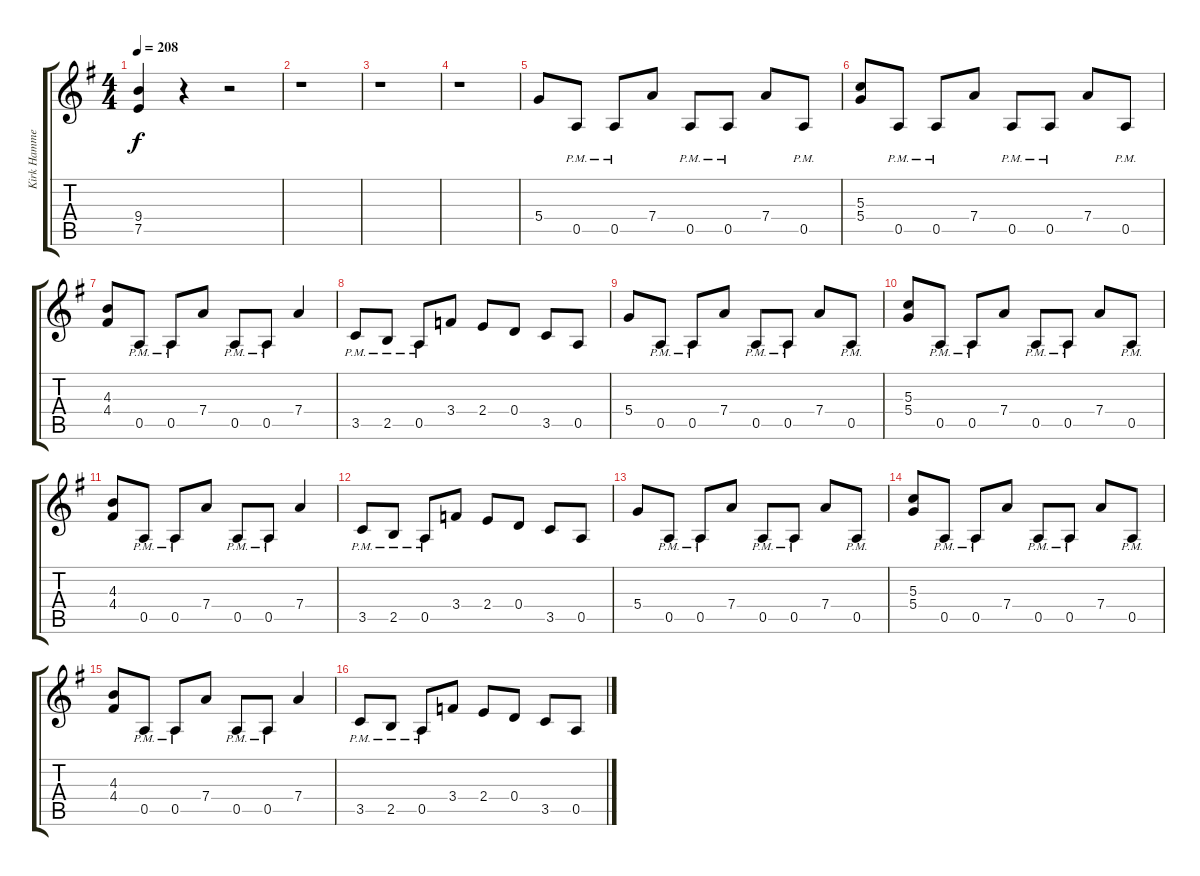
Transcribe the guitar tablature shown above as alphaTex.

\track ("Kirk Hammet" "Kirk Hamme") {instrument distortionguitar}
\staff {score tabs}
\tuning (E4 B3 G3 D3 A2 E2) {hide}
\ts (4 4)
\tempo 208
\clef g2
\ks eminor
(9.4 7.5).4{dy f} r.4 r.2 |
r.1 |
r.1 |
r.1 |
5.4.8 0.5{pm}.8 0.5{pm}.8 7.4.8 0.5{pm}.8 0.5{pm}.8 7.4.8 0.5{pm}.8 |
(5.3 5.4).8 0.5{pm}.8 0.5{pm}.8 7.4.8 0.5{pm}.8 0.5{pm}.8 7.4.8 0.5{pm}.8 |
(4.3 4.4).8 0.5{pm}.8 0.5{pm}.8 7.4.8 0.5{pm}.8 0.5{pm}.8 7.4.4 |
3.5{pm}.8 2.5{pm}.8 0.5{pm}.8 3.4.8 2.4.8 0.4.8 3.5.8 0.5.8 |
5.4.8 0.5{pm}.8 0.5{pm}.8 7.4.8 0.5{pm}.8 0.5{pm}.8 7.4.8 0.5{pm}.8 |
(5.3 5.4).8 0.5{pm}.8 0.5{pm}.8 7.4.8 0.5{pm}.8 0.5{pm}.8 7.4.8 0.5{pm}.8 |
(4.3 4.4).8 0.5{pm}.8 0.5{pm}.8 7.4.8 0.5{pm}.8 0.5{pm}.8 7.4.4 |
3.5{pm}.8 2.5{pm}.8 0.5{pm}.8 3.4.8 2.4.8 0.4.8 3.5.8 0.5.8 |
5.4.8 0.5{pm}.8 0.5{pm}.8 7.4.8 0.5{pm}.8 0.5{pm}.8 7.4.8 0.5{pm}.8 |
(5.3 5.4).8 0.5{pm}.8 0.5{pm}.8 7.4.8 0.5{pm}.8 0.5{pm}.8 7.4.8 0.5{pm}.8 |
(4.3 4.4).8 0.5{pm}.8 0.5{pm}.8 7.4.8 0.5{pm}.8 0.5{pm}.8 7.4.4 |
3.5{pm}.8 2.5{pm}.8 0.5{pm}.8 3.4.8 2.4.8 0.4.8 3.5.8 0.5.8
